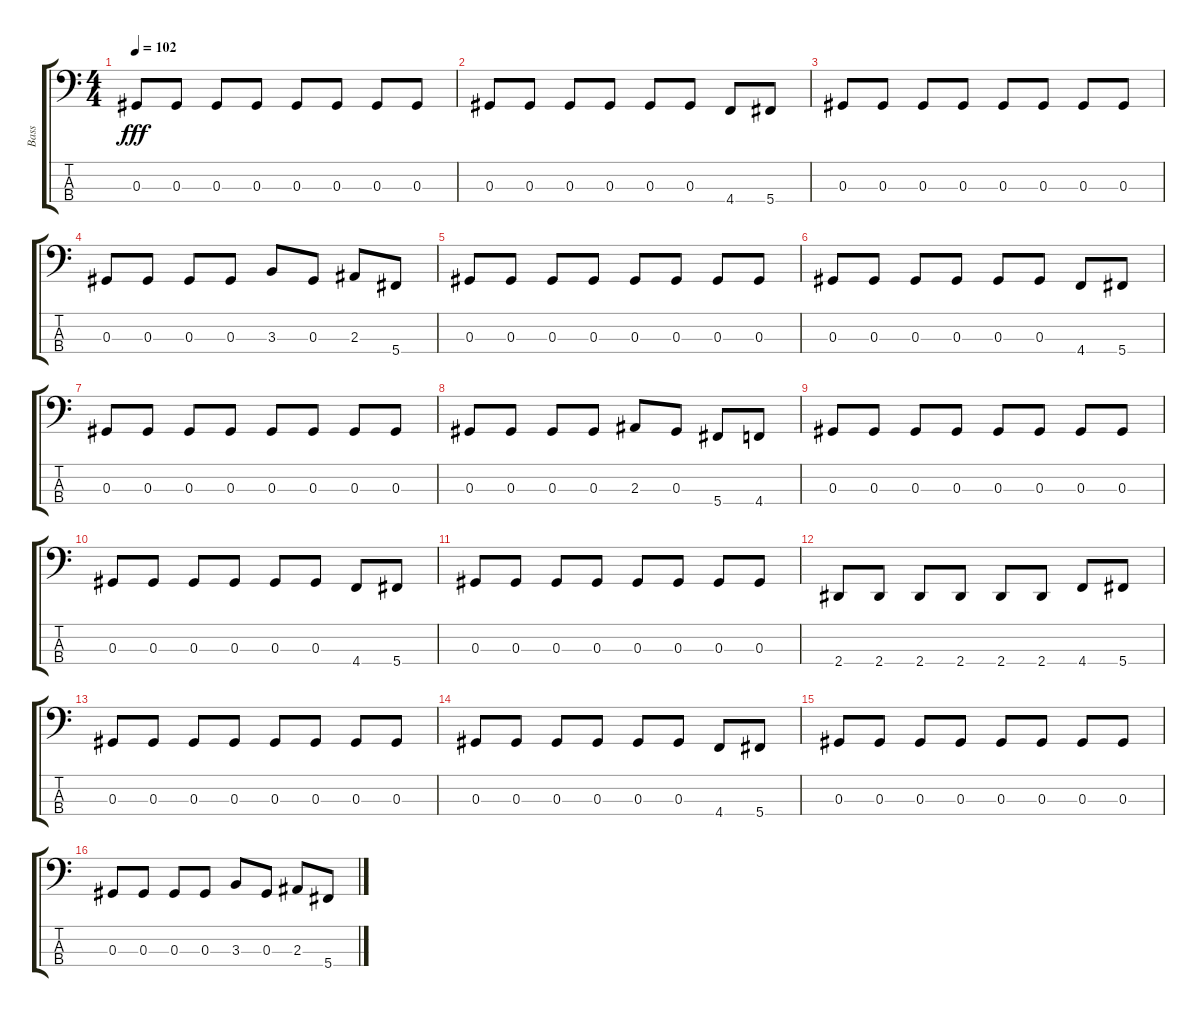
\track ("Bass" "Bass") {instrument electricbassfinger}
\staff {score tabs}
\tuning (Gb2 Db2 Ab1 Db1) {hide}
\ts (4 4)
\tempo 102
\clef f4
\ks aminor
0.3.8{dy fff instrument electricbassfinger} 0.3.8 0.3.8 0.3.8 0.3.8 0.3.8 0.3.8 0.3.8 |
0.3.8 0.3.8 0.3.8 0.3.8 0.3.8 0.3.8 4.4.8 5.4.8 |
0.3.8 0.3.8 0.3.8 0.3.8 0.3.8 0.3.8 0.3.8 0.3.8 |
0.3.8 0.3.8 0.3.8 0.3.8 3.3.8 0.3.8 2.3.8 5.4.8 |
0.3.8 0.3.8 0.3.8 0.3.8 0.3.8 0.3.8 0.3.8 0.3.8 |
0.3.8 0.3.8 0.3.8 0.3.8 0.3.8 0.3.8 4.4.8 5.4.8 |
0.3.8 0.3.8 0.3.8 0.3.8 0.3.8 0.3.8 0.3.8 0.3.8 |
0.3.8 0.3.8 0.3.8 0.3.8 2.3.8 0.3.8 5.4.8 4.4.8 |
0.3.8 0.3.8 0.3.8 0.3.8 0.3.8 0.3.8 0.3.8 0.3.8 |
0.3.8 0.3.8 0.3.8 0.3.8 0.3.8 0.3.8 4.4.8 5.4.8 |
0.3.8 0.3.8 0.3.8 0.3.8 0.3.8 0.3.8 0.3.8 0.3.8 |
2.4.8 2.4.8 2.4.8 2.4.8 2.4.8 2.4.8 4.4.8 5.4.8 |
0.3.8 0.3.8 0.3.8 0.3.8 0.3.8 0.3.8 0.3.8 0.3.8 |
0.3.8 0.3.8 0.3.8 0.3.8 0.3.8 0.3.8 4.4.8 5.4.8 |
0.3.8 0.3.8 0.3.8 0.3.8 0.3.8 0.3.8 0.3.8 0.3.8 |
0.3.8 0.3.8 0.3.8 0.3.8 3.3.8 0.3.8 2.3.8 5.4.8
